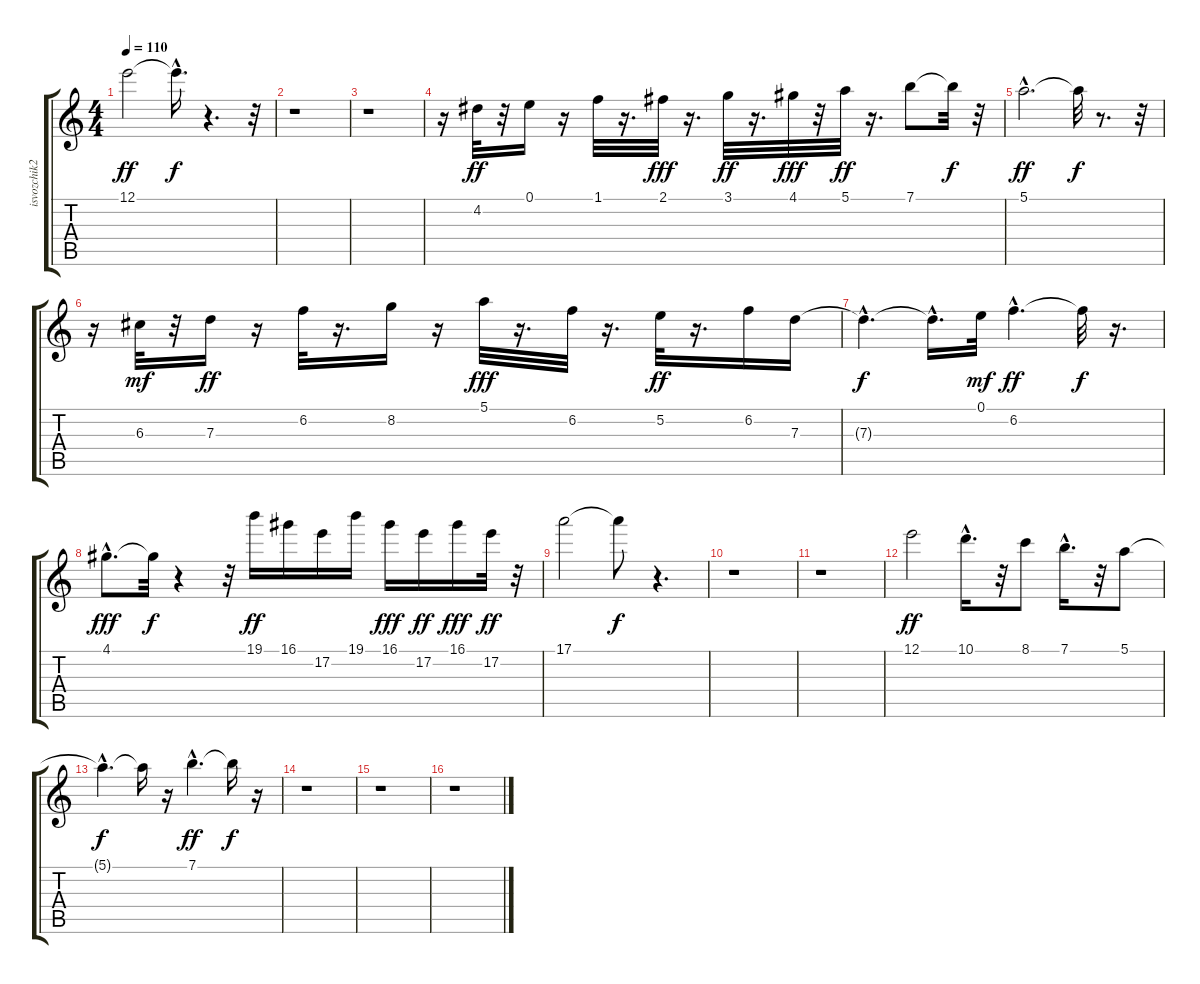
\track ("isvozchik2" "isvozchik2") {instrument electricguitarjazz}
\staff {score tabs}
\tuning (E4 B3 G3 D3 A2 E2) {hide}
\ts (4 4)
\tempo 110
\clef g2
\ks c
12.1.2{dy ff} 12.1{hac t}.16{d dy f} r.4{d} r.32 |
r.1 |
r.1 |
r.16 4.2.32{dy ff} r.32 0.1.16 r.16 1.1.32 r.16{d} 2.1.32{dy fff} r.16{d} 3.1.32{dy ff} r.16{d} 4.1.32{dy fff} r.32 5.1.32{dy ff} r.16{d} 7.1.8 7.1{t}.32{dy f} r.32 |
5.1{hac}.2{d dy ff} 5.1{t}.32{dy f} r.8{d} r.32 |
r.16 6.3.32{dy mf} r.32 7.3.16{dy ff} r.16 6.2.32 r.16{d} 8.2.16 r.16 5.1.32{dy fff} r.16{d} 6.2.32 r.16{d} 5.2.32{dy ff} r.16{d} 6.2.16 7.3.16 |
7.3{hac t}.4{d dy f} 7.3{hac t}.16{d} 0.1.32{dy mf} 6.2{hac}.4{d dy ff} 6.2{t}.32{dy f} r.16{d} |
4.1{hac}.8{d dy fff} 4.1{t}.32{dy f} r.4 r.32 19.1.16{dy ff} 16.1.16 17.2.16 19.1.16 16.1.16{dy fff} 17.2.16{dy ff} 16.1.16{dy fff} 17.2.32{dy ff} r.32 |
17.1.2 17.1{t}.8{dy f} r.4{d} |
r.1 |
r.1 |
12.1.2{dy ff} 10.1{hac}.16{d} r.32 8.1.8 7.1{hac}.16{d} r.32 5.1.8 |
5.1{hac t}.4{d dy f} 5.1{t}.16 r.16 7.1{hac}.4{d dy ff} 7.1{t}.16{dy f} r.16 |
r.1 |
r.1 |
r.1
